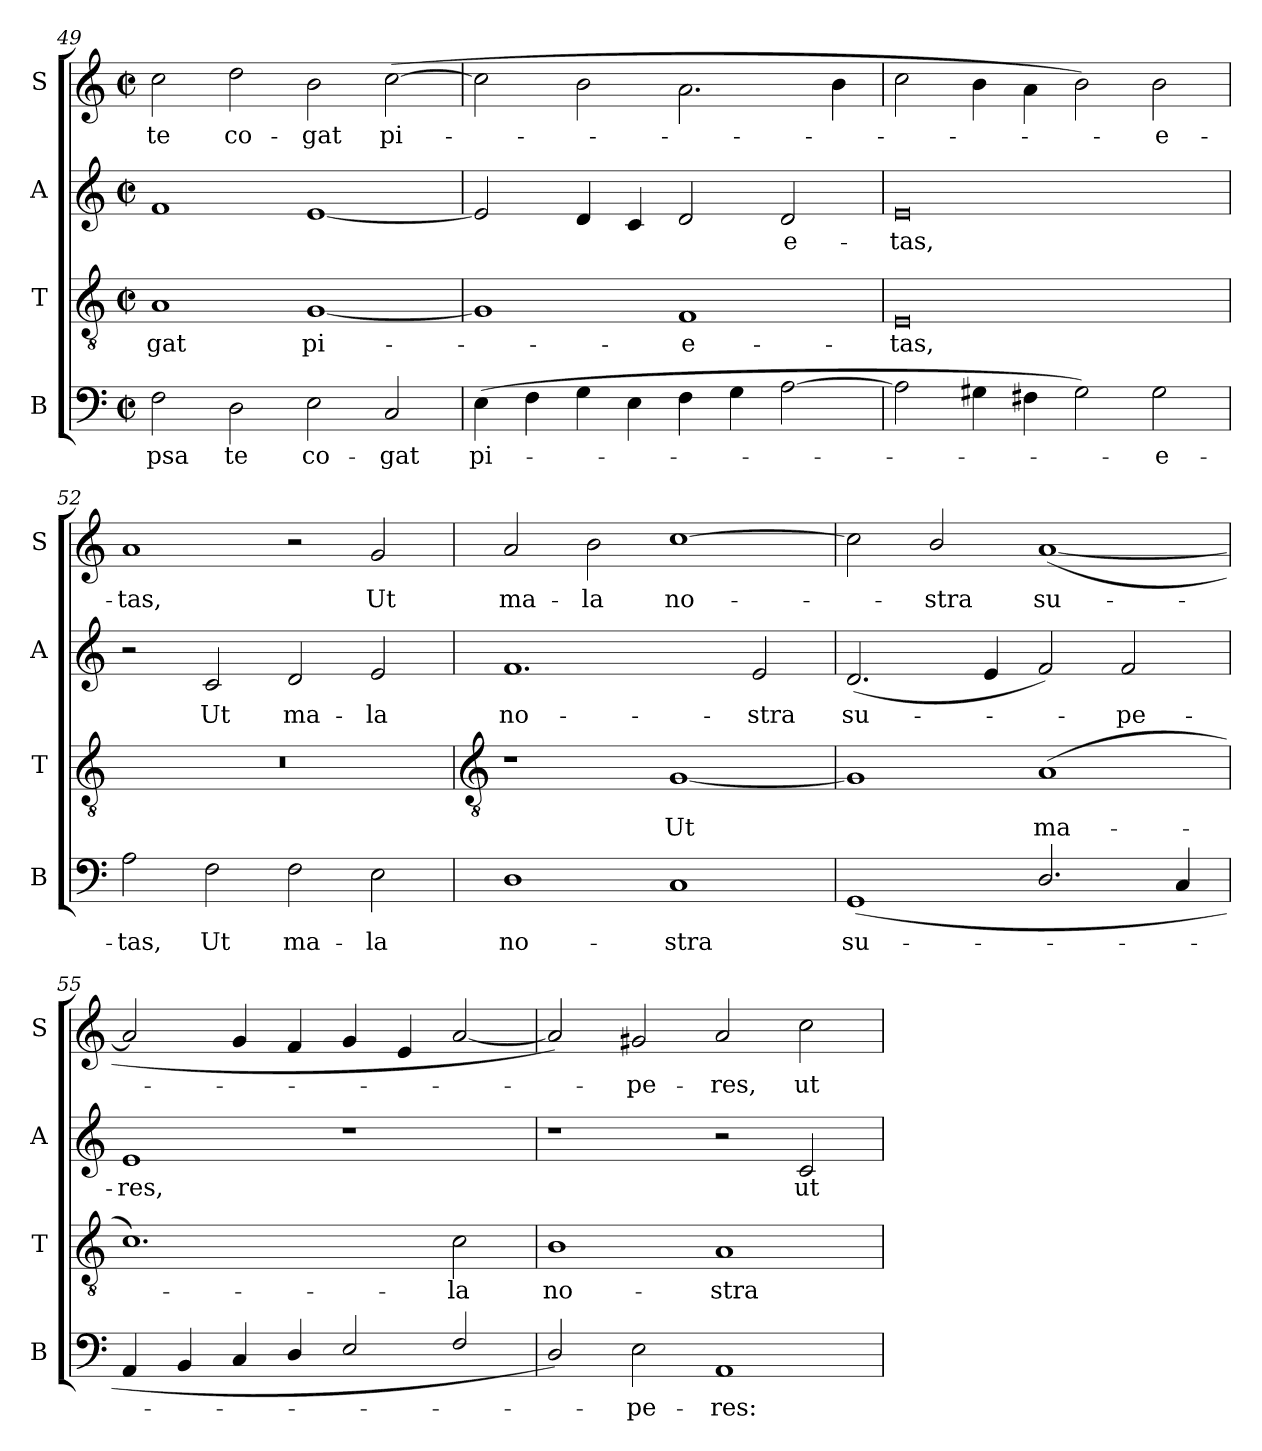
**kern	**text	**kern	**text	**kern	**text	**kern	**text
*part4	*part4	*part3	*part3	*part2	*part2	*part1	*part1
*staff4	*staff4	*staff3	*staff3	*staff2	*staff2	*staff1	*staff1
*I"B	*	*I"T	*	*I"A	*	*I"S	*
*I'B	*	*I'T	*	*I'A	*	*I'S	*
*clefF4	*	*clefGv2	*	*clefG2	*	*clefG2	*
*k[]	*	*k[]	*	*k[]	*	*k[]	*
*C:	*	*C:	*	*C:	*	*C:	*
*M4/2	*	*M4/2	*	*M4/2	*	*M4/2	*
*met(c|)	*	*met(c|)	*	*met(c|)	*	*met(c|)	*
=49	=49	=49	=49	=49	=49	=49	=49
!	!LO:LY:b	!	!LO:LY:b	!	!	!	!LO:LY:b
2F	-psa	1A	-gat	1f	.	2cc	te
!	!LO:LY:b	!	!	!	!	!	!LO:LY:b
2D	te	.	.	.	.	2dd	co-
!	!LO:LY:b	!	!LO:LY:b	!	!	!	!LO:LY:b
2E	co-	[1G	pi-	[1e	.	2b	-gat
!	!LO:LY:b	!	!	!	!	!	!LO:LY:b
2C	-gat	.	.	.	.	(>[2cc\	pi-
=50	=50	=50	=50	=50	=50	=50	=50
!	!LO:LY:b	!	!	!	!	!	!
(>4E	pi-	1G]	.	2e]	.	2cc]	.
4F	.	.	.	.	.	.	.
4G	.	.	.	4d	.	2b	.
4E	.	.	.	4c	.	.	.
!	!	!	!LO:LY:b	!	!	!	!
4F	.	1F	e-	2d	.	2.a\	.
4G	.	.	.	.	.	.	.
!	!	!	!	!	!LO:LY:b	!	!
[2A	.	.	.	2d	e-	.	.
.	.	.	.	.	.	4b	.
=51	=51	=51	=51	=51	=51	=51	=51
!	!	!	!LO:LY:b	!	!LO:LY:b	!	!
2A]	.	0E	-tas,	0e	-tas,	2cc	.
4G#X	.	.	.	.	.	4b	.
4F#X	.	.	.	.	.	4a\	.
2G#)	.	.	.	.	.	2b\)	.
!	!LO:LY:b	!	!	!	!	!	!LO:LY:b
2G#	e-	.	.	.	.	2b\	e-
=52	=52	=52	=52	=52	=52	=52	=52
!	!LO:LY:b	!	!	!	!	!	!LO:LY:b
2A	-tas,	0r	.	2r	.	1a	-tas,
!	!LO:LY:b	!	!	!	!LO:LY:b	!	!
2F	Ut	.	.	2c	Ut	.	.
!	!LO:LY:b	!	!	!	!LO:LY:b	!	!
2F	ma-	.	.	2d	ma-	2r	.
!	!LO:LY:b	!	!	!	!LO:LY:b	!	!LO:LY:b
2E	-la	.	.	2e	-la	2g	Ut
!!LO:LB:g=z
=53	=53	=53	=53	=53	=53	=53	=53
*	*	*clefGv2	*	*	*	*	*
!	!LO:LY:b	!	!	!	!LO:LY:b	!	!LO:LY:b
1D	no-	1r	.	1.f	no-	2a	ma-
!	!	!	!	!	!	!	!LO:LY:b
.	.	.	.	.	.	2b	-la
!	!LO:LY:b	!	!LO:LY:b	!	!	!	!LO:LY:b
1C	-stra	[1G	Ut	.	.	[1cc	no-
!	!	!	!	!	!LO:LY:b	!	!
.	.	.	.	2e	-stra	.	.
=54	=54	=54	=54	=54	=54	=54	=54
!	!LO:LY:b	!	!	!	!LO:LY:b	!	!
(<1GG	su-	1G]	.	(<2.d	su-	2cc]	.
!	!	!	!	!	!	!	!LO:LY:b
.	.	.	.	.	.	2b/	stra
.	.	.	.	4e	.	.	.
!	!	!	!LO:LY:b	!	!	!	!LO:LY:b
2.D/	.	(<1A	ma-	2f)	.	(<[1a	su-
!	!	!	!	!	!LO:LY:b	!	!
.	.	.	.	2f	pe-	.	.
4C	.	.	.	.	.	.	.
=55	=55	=55	=55	=55	=55	=55	=55
!	!	!	!	!	!LO:LY:b	!	!
4AA	.	1.c)	.	1e	-res,	2a]	.
4BB	.	.	.	.	.	.	.
4C	.	.	.	.	.	4g	.
4D/	.	.	.	.	.	4f	.
2E/	.	.	.	1r	.	4g	.
.	.	.	.	.	.	4e	.
!	!	!	!LO:LY:b	!	!	!	!
2F/	.	2c	la	.	.	[2a	.
=56	=56	=56	=56	=56	=56	=56	=56
!	!	!	!LO:LY:b	!	!	!	!
2D/)	.	1B	no-	1r	.	2a])	.
!	!LO:LY:b	!	!	!	!	!	!LO:LY:b
2E	pe-	.	.	.	.	2g#X	pe-
!	!LO:LY:b	!	!LO:LY:b	!	!	!	!LO:LY:b
1AA	-res:	1A	-stra	2r	.	2a	-res,
!	!	!	!	!	!LO:LY:b	!	!LO:LY:b
.	.	.	.	2c	ut	2cc	ut
=	=	=	=	=	=	=	=
*-	*-	*-	*-	*-	*-	*-	*-
